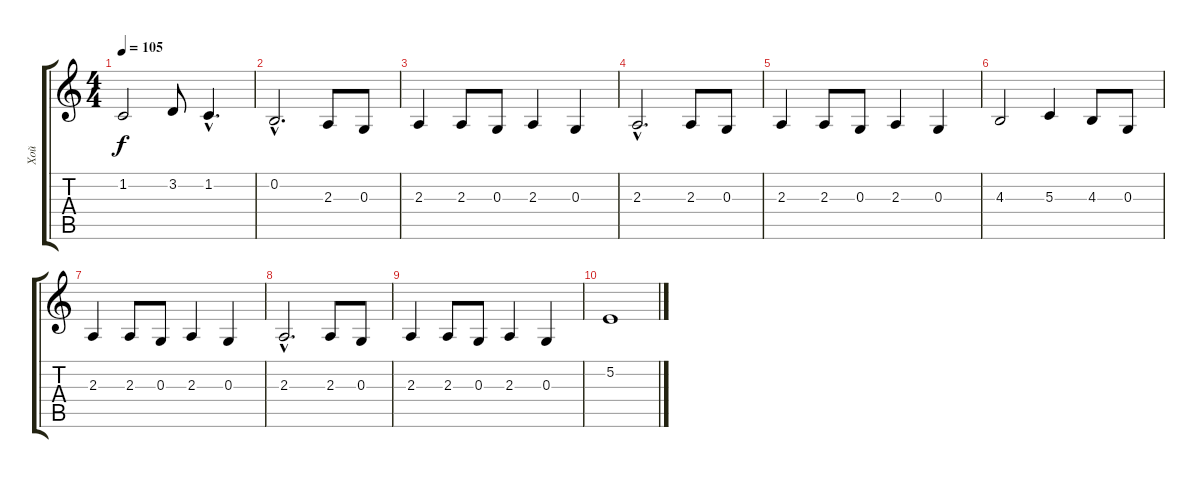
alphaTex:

\track ("Хой" "Хой") {instrument pad4choir}
\staff {score tabs}
\tuning (E4 B3 G3 D3 A2 E2) {hide}
\ts (4 4)
\tempo 105
\clef g2
\ks c
1.2.2{dy f} 3.2.8 1.2{hac}.4{d} |
0.2{hac}.2{d} 2.3.8 0.3.8 |
2.3.4 2.3.8 0.3.8 2.3.4 0.3.4 |
2.3{hac}.2{d} 2.3.8 0.3.8 |
2.3.4 2.3.8 0.3.8 2.3.4 0.3.4 |
4.3.2 5.3.4 4.3.8 0.3.8 |
2.3.4 2.3.8 0.3.8 2.3.4 0.3.4 |
2.3{hac}.2{d} 2.3.8 0.3.8 |
2.3.4 2.3.8 0.3.8 2.3.4 0.3.4 |
5.2.1
